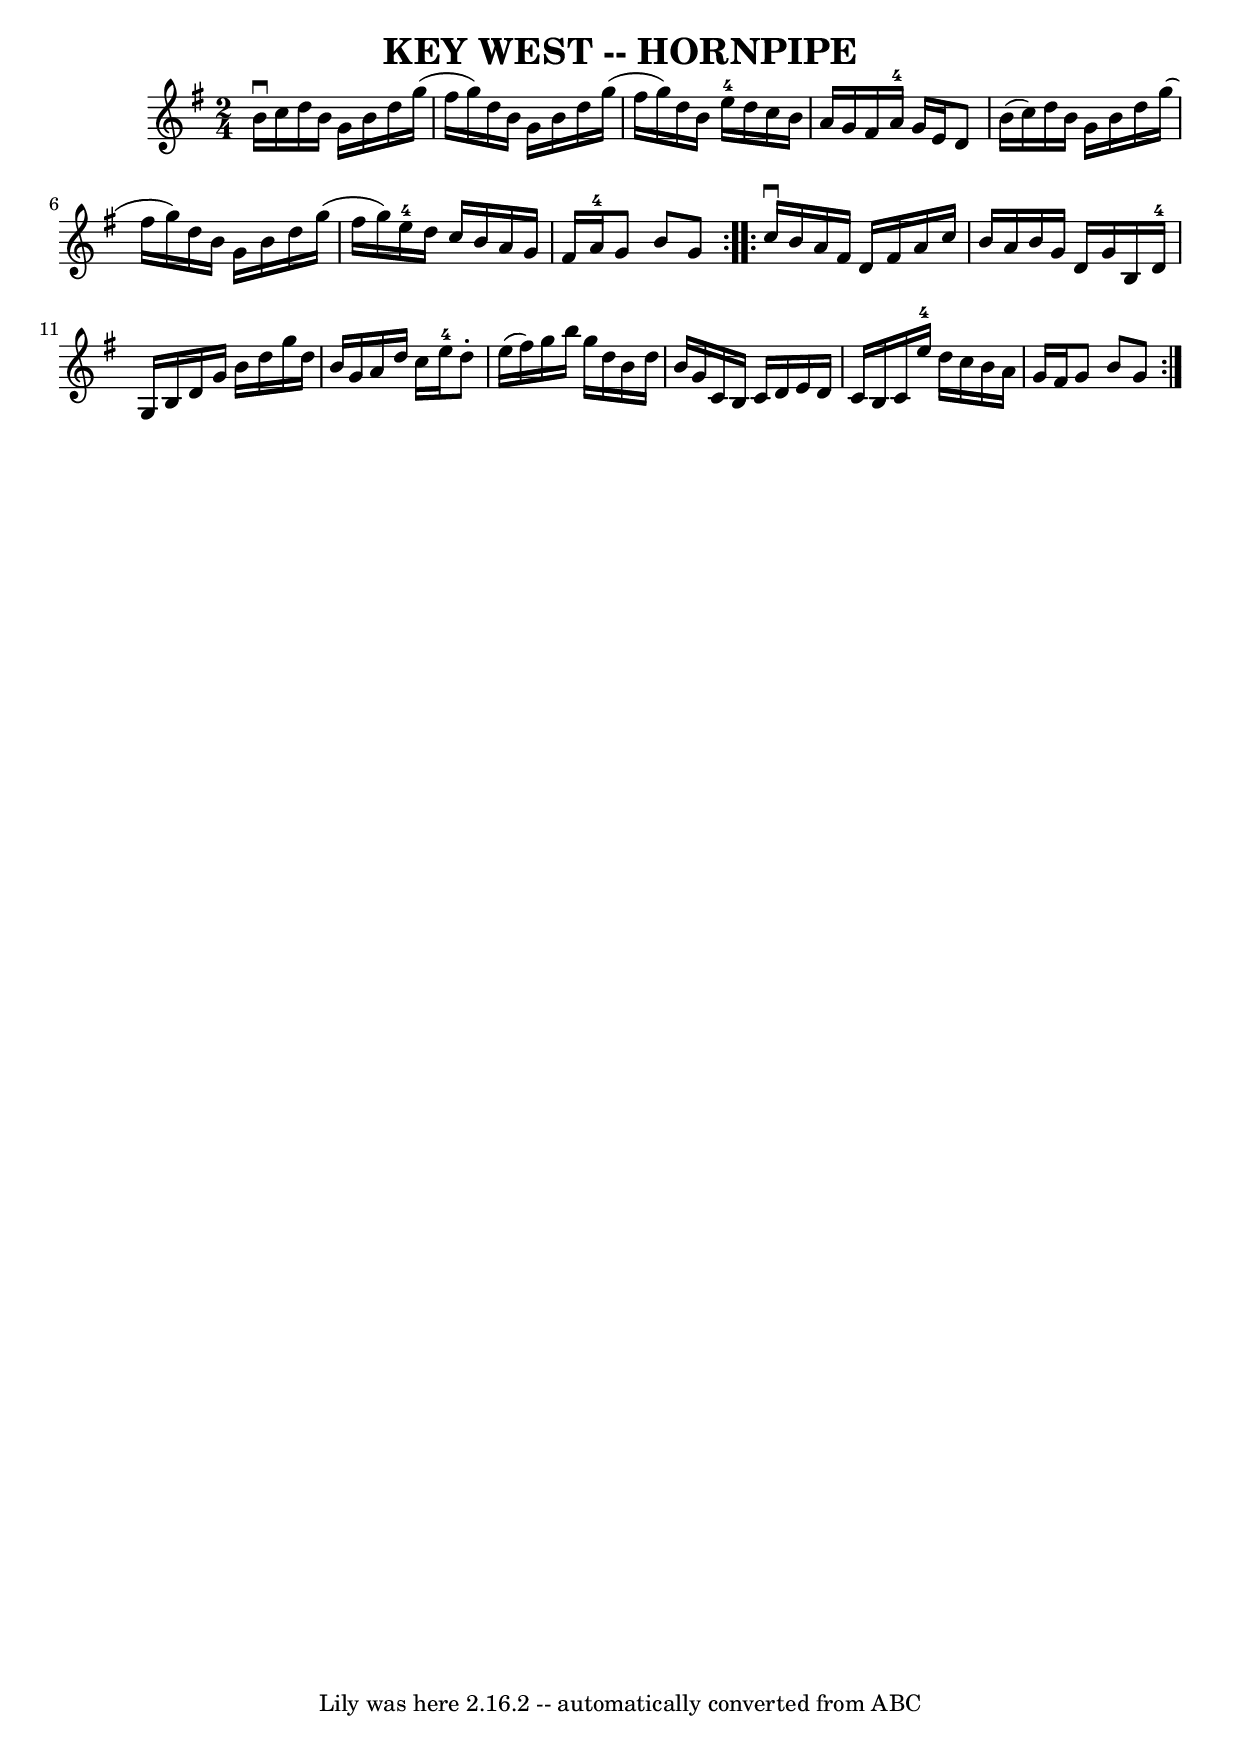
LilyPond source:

\version "2.7.40"
\include "Mammoth.ily"
\header {
	%% book = "Ryan's Mammoth Collection of Fiddle Tunes"
	crossRefNumber = "1"
	footnotes = ""
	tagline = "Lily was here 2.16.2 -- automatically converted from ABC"
	title = "KEY WEST -- HORNPIPE"
}
voicedefault =  {
\set Score.defaultBarType = "empty"

\repeat volta 2 {
\time 2/4 \key g \major b'16^\downbow c''16        |
 d''16    
b'16 g'16 b'16 d''16 g''16 (fis''16 g''16)   |
   
d''16 b'16 g'16 b'16 d''16 g''16 (fis''16 g''16)   
|
 d''16 b'16 e''16-4 d''16 c''16 b'16 a'16 g'16 
   |
 fis'16 a'16-4 g'16 e'16 d'8 b'16 (c''16)   
|
     |
 d''16 b'16 g'16 b'16 d''16 g''16 (
fis''16 g''16)   |
 d''16 b'16 g'16 b'16 d''16    
g''16 (fis''16 g''16)   |
 e''16-4 d''16 c''16    
b'16 a'16 g'16 fis'16 a'16-4   |
 g'8 b'8 g'8    } 
    \repeat volta 2 { c''16^\downbow b'16        |
 a'16 fis'16 
 d'16 fis'16 a'16 c''16 b'16 a'16    |
 b'16 g'16   
 d'16 g'16 b16 d'16-4 g16 b16    |
 d'16 g'16    
b'16 d''16 g''16 d''16 b'16 g'16    |
 a'16 d''16    
c''16 e''16-4 d''8 -. e''16 (fis''16)   |
     |
   
g''16 b''16 g''16 d''16 b'16 d''16 b'16 g'16    |
   
c'16 b16 c'16 d'16 e'16 d'16 c'16 b16    |
 c'16   
 e''16-4 d''16 c''16 b'16 a'16 g'16 fis'16    |
   
g'8 b'8 g'8    }   
}

\score{
    <<

	\context Staff="default"
	{
	    \voicedefault 
	}

    >>
	\layout {
	}
	\midi {}
}
